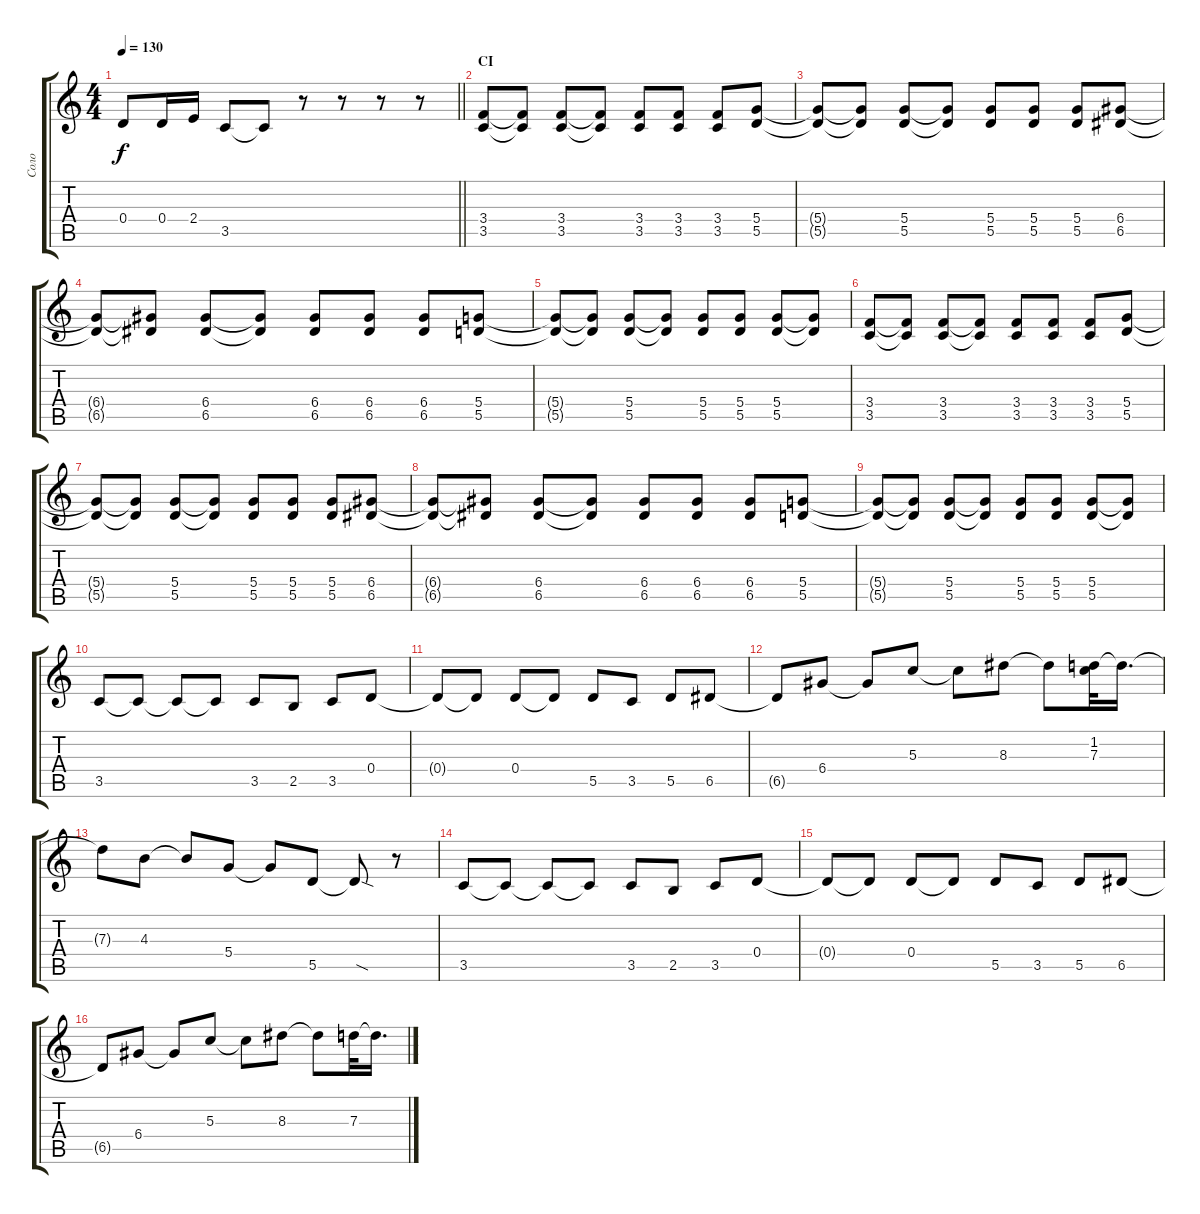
\track ("Соло" "Соло") {instrument overdrivenguitar}
\staff {score tabs}
\tuning (E4 B3 G3 D3 A2 E2) {hide}
\ts (4 4)
\tempo 130
\clef g2
\barLineRight lightlight
\ks c
0.4{t}.8{dy f} 0.4.16 2.4.16 3.5.8 3.5{t}.8 r.8 r.8 r.8 r.8 |
\section ("" "CI")
(3.4 3.5).8 (3.4{t} 3.5{t}).8 (3.4 3.5).8 (3.4{t} 3.5{t}).8 (3.4 3.5).8 (3.4 3.5).8 (3.4 3.5).8 (5.4 5.5).8 |
(5.4{t} 5.5{t}).8 (5.4{t} 5.5{t}).8 (5.4 5.5).8 (5.4{t} 5.5{t}).8 (5.4 5.5).8 (5.4 5.5).8 (5.4 5.5).8 (6.4 6.5).8 |
(6.4{t} 6.5{t}).8 (6.4{t} 6.5{t}).8 (6.4 6.5).8 (6.4{t} 6.5{t}).8 (6.4 6.5).8 (6.4 6.5).8 (6.4 6.5).8 (5.4 5.5).8 |
(5.4{t} 5.5{t}).8 (5.4{t} 5.5{t}).8 (5.4 5.5).8 (5.4{t} 5.5{t}).8 (5.4 5.5).8 (5.4 5.5).8 (5.4 5.5).8 (5.4{t} 5.5{t}).8 |
(3.4 3.5).8 (3.4{t} 3.5{t}).8 (3.4 3.5).8 (3.4{t} 3.5{t}).8 (3.4 3.5).8 (3.4 3.5).8 (3.4 3.5).8 (5.4 5.5).8 |
(5.4{t} 5.5{t}).8 (5.4{t} 5.5{t}).8 (5.4 5.5).8 (5.4{t} 5.5{t}).8 (5.4 5.5).8 (5.4 5.5).8 (5.4 5.5).8 (6.4 6.5).8 |
(6.4{t} 6.5{t}).8 (6.4{t} 6.5{t}).8 (6.4 6.5).8 (6.4{t} 6.5{t}).8 (6.4 6.5).8 (6.4 6.5).8 (6.4 6.5).8 (5.4 5.5).8 |
(5.4{t} 5.5{t}).8 (5.4{t} 5.5{t}).8 (5.4 5.5).8 (5.4{t} 5.5{t}).8 (5.4 5.5).8 (5.4 5.5).8 (5.4 5.5).8 (5.4{t} 5.5{t}).8 |
3.5.8 3.5{t}.8 3.5{t}.8 3.5{t}.8 3.5.8 2.5.8 3.5.8 0.4.8 |
0.4{t}.8 0.4{t}.8 0.4.8 0.4{t}.8 5.5.8 3.5.8 5.5.8 6.5.8 |
6.5{t}.8 6.4.8 6.4{t}.8 5.3.8 5.3{t}.8 8.3.8 8.3{t}.8 (1.2 7.3).32 7.3{t}.16{d} |
7.3{t}.8 4.3.8 4.3{t}.8 5.4.8 5.4{t}.8 5.5.8 5.5{sod t}.8 r.8 |
3.5.8 3.5{t}.8 3.5{t}.8 3.5{t}.8 3.5.8 2.5.8 3.5.8 0.4.8 |
0.4{t}.8 0.4{t}.8 0.4.8 0.4{t}.8 5.5.8 3.5.8 5.5.8 6.5.8 |
6.5{t}.8 6.4.8 6.4{t}.8 5.3.8 5.3{t}.8 8.3.8 8.3{t}.8 7.3.32 7.3{t}.16{d}
